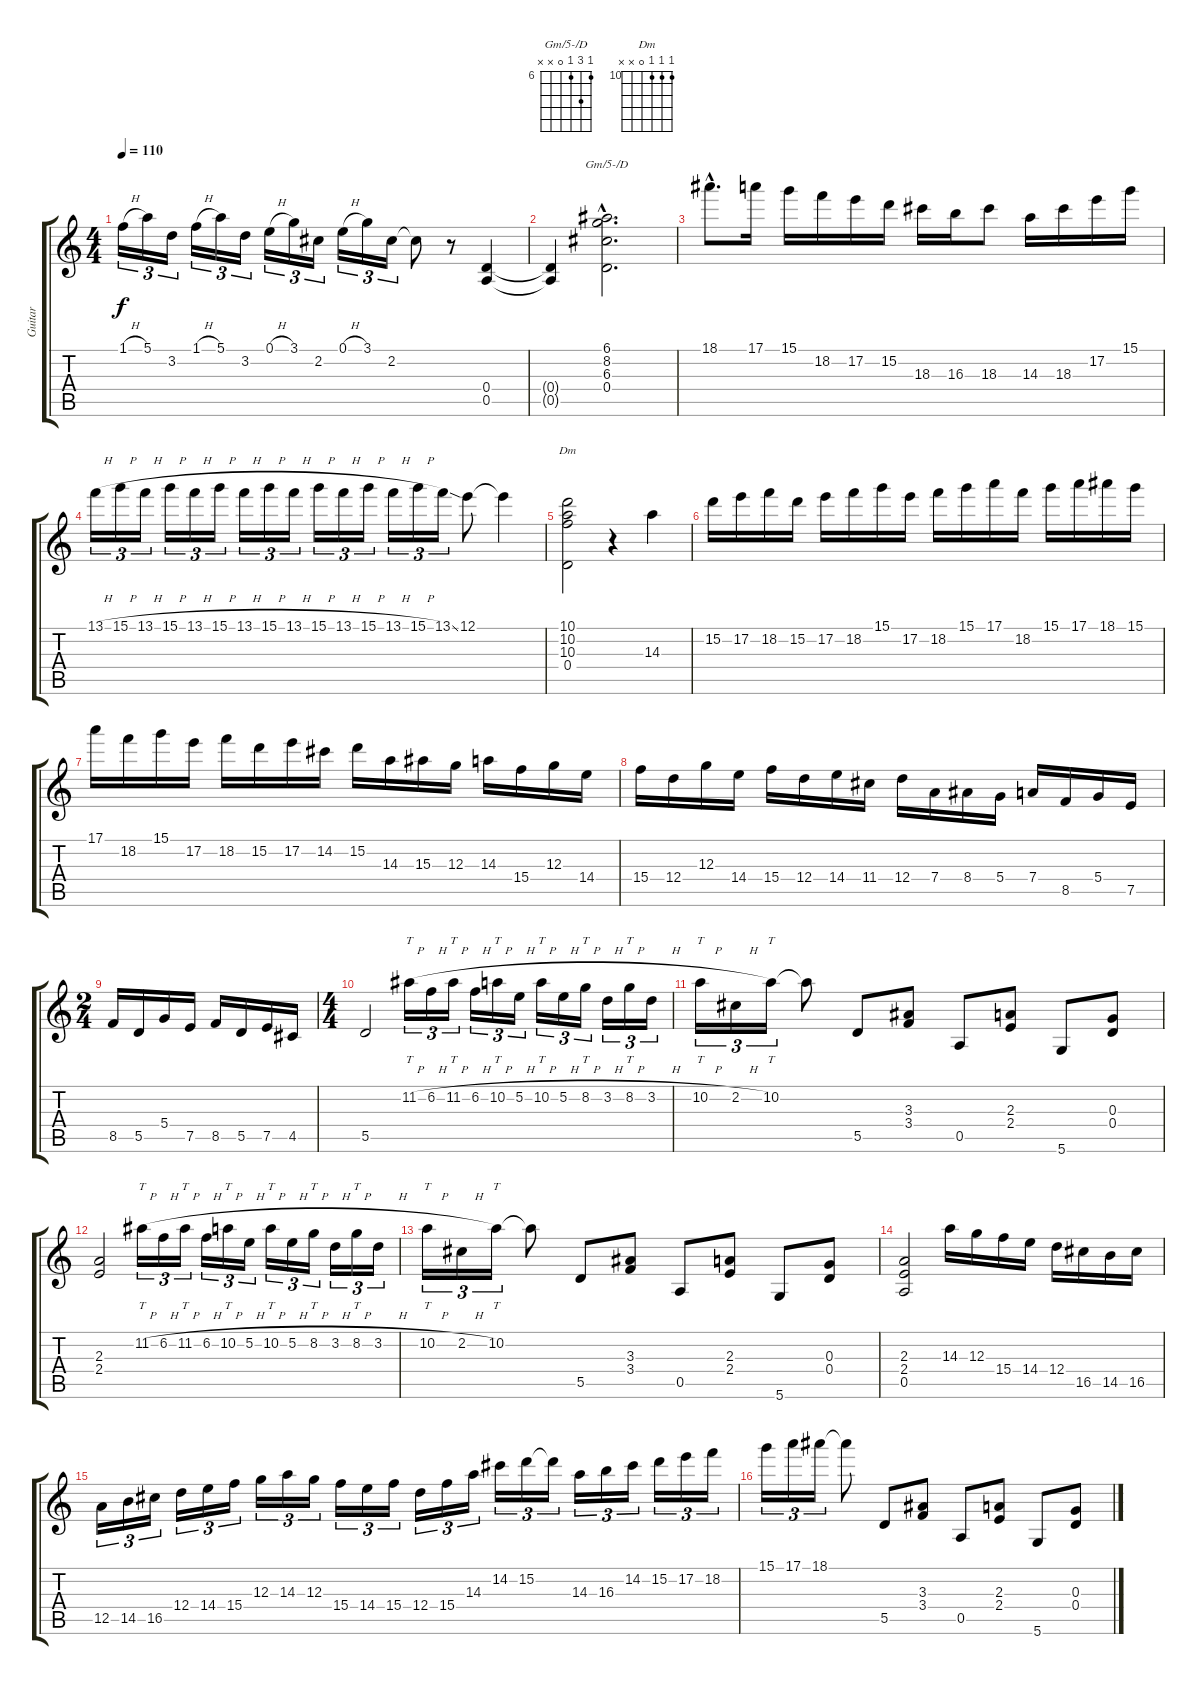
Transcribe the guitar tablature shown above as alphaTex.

\track ("Guitar" "Guitar") {instrument distortionguitar}
\staff {score tabs}
\tuning (E4 B3 G3 D3 A2 D2) {hide}
\chord ("Gm/5-/D" 6 8 6 0 x x) {firstfret 6}
\chord ("Dm" 10 10 10 0 x x) {firstfret 10}
\ts (4 4)
\tempo 110
\clef g2
\ks c
1.1{h}.16{tu (3 2) dy f} 5.1.16{tu (3 2)} 3.2.16{tu (3 2)} 1.1{h}.16{tu (3 2)} 5.1.16{tu (3 2)} 3.2.16{tu (3 2)} 0.1{h}.16{tu (3 2)} 3.1.16{tu (3 2)} 2.2.16{tu (3 2)} 0.1{h}.16{tu (3 2)} 3.1.16{tu (3 2)} 2.2.16{tu (3 2)} 2.2{t}.8 r.8 (0.4 0.5).4 |
(0.4{t} 0.5{t}).4 (6.1{hac} 8.2{hac} 6.3{hac} 0.4{hac}).2{d ch "Gm/5-/D"} |
18.1{hac}.8{d} 17.1.16 15.1.16 18.2.16 17.2.16 15.2.16 18.3.16 16.3.16 18.3.8 14.3.16 18.3.16 17.2.16 15.1.16 |
13.1{h}.16{tu (3 2)} 15.1{h}.16{tu (3 2)} 13.1{h}.16{tu (3 2)} 15.1{h}.16{tu (3 2)} 13.1{h}.16{tu (3 2)} 15.1{h}.16{tu (3 2)} 13.1{h}.16{tu (3 2)} 15.1{h}.16{tu (3 2)} 13.1{h}.16{tu (3 2)} 15.1{h}.16{tu (3 2)} 13.1{h}.16{tu (3 2)} 15.1{h}.16{tu (3 2)} 13.1{h}.16{tu (3 2)} 15.1{h}.16{tu (3 2)} 13.1{ss}.16{tu (3 2)} 12.1.8 12.1{t}.4 |
(10.1 10.2 10.3 0.4).2{ch "Dm"} r.4 14.3.4 |
15.2.16 17.2.16 18.2.16 15.2.16 17.2.16 18.2.16 15.1.16 17.2.16 18.2.16 15.1.16 17.1.16 18.2.16 15.1.16 17.1.16 18.1.16 15.1.16 |
17.1.16 18.2.16 15.1.16 17.2.16 18.2.16 15.2.16 17.2.16 14.2.16 15.2.16 14.3.16 15.3.16 12.3.16 14.3.16 15.4.16 12.3.16 14.4.16 |
15.4.16 12.4.16 12.3.16 14.4.16 15.4.16 12.4.16 14.4.16 11.4.16 12.4.16 7.4.16 8.4.16 5.4.16 7.4.16 8.5.16 5.4.16 7.5.16 |
\ts (2 4)
8.5.16 5.5.16 5.4.16 7.5.16 8.5.16 5.5.16 7.5.16 4.5.16 |
\ts (4 4)
5.5.2 11.2{h}.16{tt tu (3 2)} 6.2{h}.16{tu (3 2)} 11.2{h}.16{tt tu (3 2)} 6.2{h}.16{tu (3 2)} 10.2{h}.16{tt tu (3 2)} 5.2{h}.16{tu (3 2)} 10.2{h}.16{tt tu (3 2)} 5.2{h}.16{tu (3 2)} 8.2{h}.16{tt tu (3 2)} 3.2{h}.16{tu (3 2)} 8.2{h}.16{tt tu (3 2)} 3.2{h}.16{tu (3 2)} |
10.2{h}.16{tt tu (3 2)} 2.2{h}.16{tu (3 2)} 10.2.16{tt tu (3 2)} 10.2{t}.8 5.5.8 (3.3 3.4).8 0.5.8 (2.3 2.4).8 5.6.8 (0.3 0.4).8 |
(2.3 2.4).2 11.2{h}.16{tt tu (3 2)} 6.2{h}.16{tu (3 2)} 11.2{h}.16{tt tu (3 2)} 6.2{h}.16{tu (3 2)} 10.2{h}.16{tt tu (3 2)} 5.2{h}.16{tu (3 2)} 10.2{h}.16{tt tu (3 2)} 5.2{h}.16{tu (3 2)} 8.2{h}.16{tt tu (3 2)} 3.2{h}.16{tu (3 2)} 8.2{h}.16{tt tu (3 2)} 3.2{h}.16{tu (3 2)} |
10.2{h}.16{tt tu (3 2)} 2.2{h}.16{tu (3 2)} 10.2.16{tt tu (3 2)} 10.2{t}.8 5.5.8 (3.3 3.4).8 0.5.8 (2.3 2.4).8 5.6.8 (0.3 0.4).8 |
(2.3 2.4 0.5).2 14.3.16 12.3.16 15.4.16 14.4.16 12.4.16 16.5.16 14.5.16 16.5.16 |
12.5.16{tu (3 2)} 14.5.16{tu (3 2)} 16.5.16{tu (3 2)} 12.4.16{tu (3 2)} 14.4.16{tu (3 2)} 15.4.16{tu (3 2)} 12.3.16{tu (3 2)} 14.3.16{tu (3 2)} 12.3.16{tu (3 2)} 15.4.16{tu (3 2)} 14.4.16{tu (3 2)} 15.4.16{tu (3 2)} 12.4.16{tu (3 2)} 15.4.16{tu (3 2)} 14.3.16{tu (3 2)} 14.2.16{tu (3 2)} 15.2.16{tu (3 2)} 15.2{t}.16{tu (3 2)} 14.3.16{tu (3 2)} 16.3.16{tu (3 2)} 14.2.16{tu (3 2)} 15.2.16{tu (3 2)} 17.2.16{tu (3 2)} 18.2.16{tu (3 2)} |
15.1.16{tu (3 2)} 17.1.16{tu (3 2)} 18.1.16{tu (3 2)} 18.1{t}.8 5.5.8 (3.3 3.4).8 0.5.8 (2.3 2.4).8 5.6.8 (0.3 0.4).8
